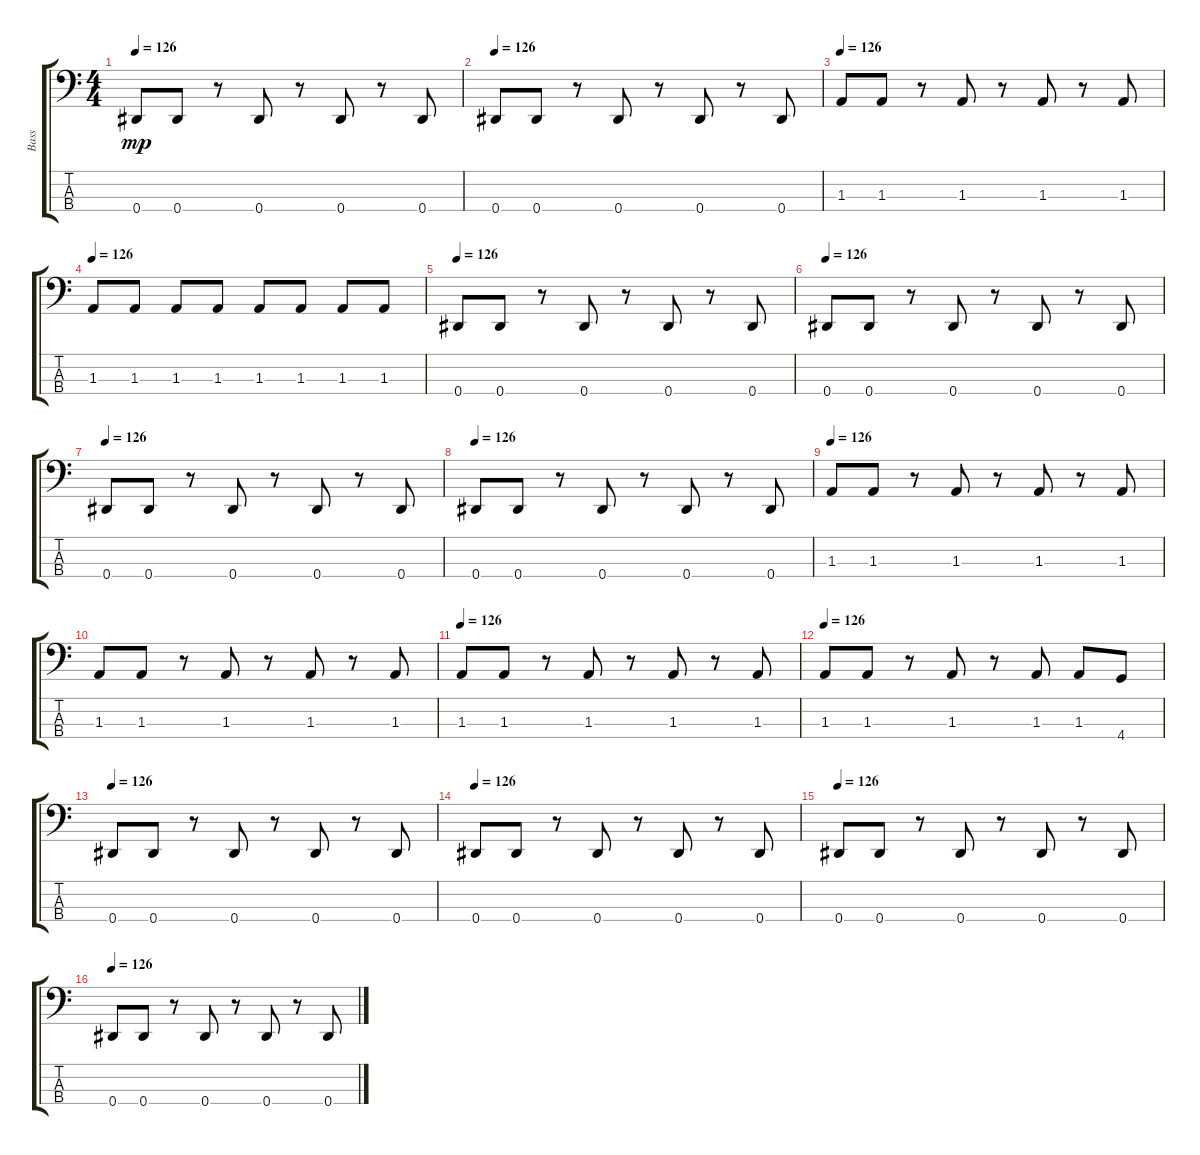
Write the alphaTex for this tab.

\track ("Bass" "Bass") {instrument electricbassfinger}
\staff {score tabs}
\tuning (Gb2 Db2 Ab1 Eb1) {hide}
\ts (4 4)
\tempo 126
\clef f4
\ks c
0.4.8{dy mp} 0.4.8 r.8 0.4.8 r.8 0.4.8 r.8 0.4.8 |
\tempo 126
0.4.8 0.4.8 r.8 0.4.8 r.8 0.4.8 r.8 0.4.8 |
\tempo 126
1.3.8 1.3.8 r.8 1.3.8 r.8 1.3.8 r.8 1.3.8 |
\tempo 126
1.3.8 1.3.8 1.3.8 1.3.8 1.3.8 1.3.8 1.3.8 1.3.8 |
\tempo 126
0.4.8 0.4.8 r.8 0.4.8 r.8 0.4.8 r.8 0.4.8 |
\tempo 126
0.4.8 0.4.8 r.8 0.4.8 r.8 0.4.8 r.8 0.4.8 |
\tempo 126
0.4.8 0.4.8 r.8 0.4.8 r.8 0.4.8 r.8 0.4.8 |
\tempo 126
0.4.8 0.4.8 r.8 0.4.8 r.8 0.4.8 r.8 0.4.8 |
\tempo 126
1.3.8 1.3.8 r.8 1.3.8 r.8 1.3.8 r.8 1.3.8 |
1.3.8 1.3.8 r.8 1.3.8 r.8 1.3.8 r.8 1.3.8 |
\tempo 126
1.3.8 1.3.8 r.8 1.3.8 r.8 1.3.8 r.8 1.3.8 |
\tempo 126
1.3.8 1.3.8 r.8 1.3.8 r.8 1.3.8 1.3.8 4.4.8 |
\tempo 126
0.4.8 0.4.8 r.8 0.4.8 r.8 0.4.8 r.8 0.4.8 |
\tempo 126
0.4.8 0.4.8 r.8 0.4.8 r.8 0.4.8 r.8 0.4.8 |
\tempo 126
0.4.8 0.4.8 r.8 0.4.8 r.8 0.4.8 r.8 0.4.8 |
\tempo 126
0.4.8 0.4.8 r.8 0.4.8 r.8 0.4.8 r.8 0.4.8
